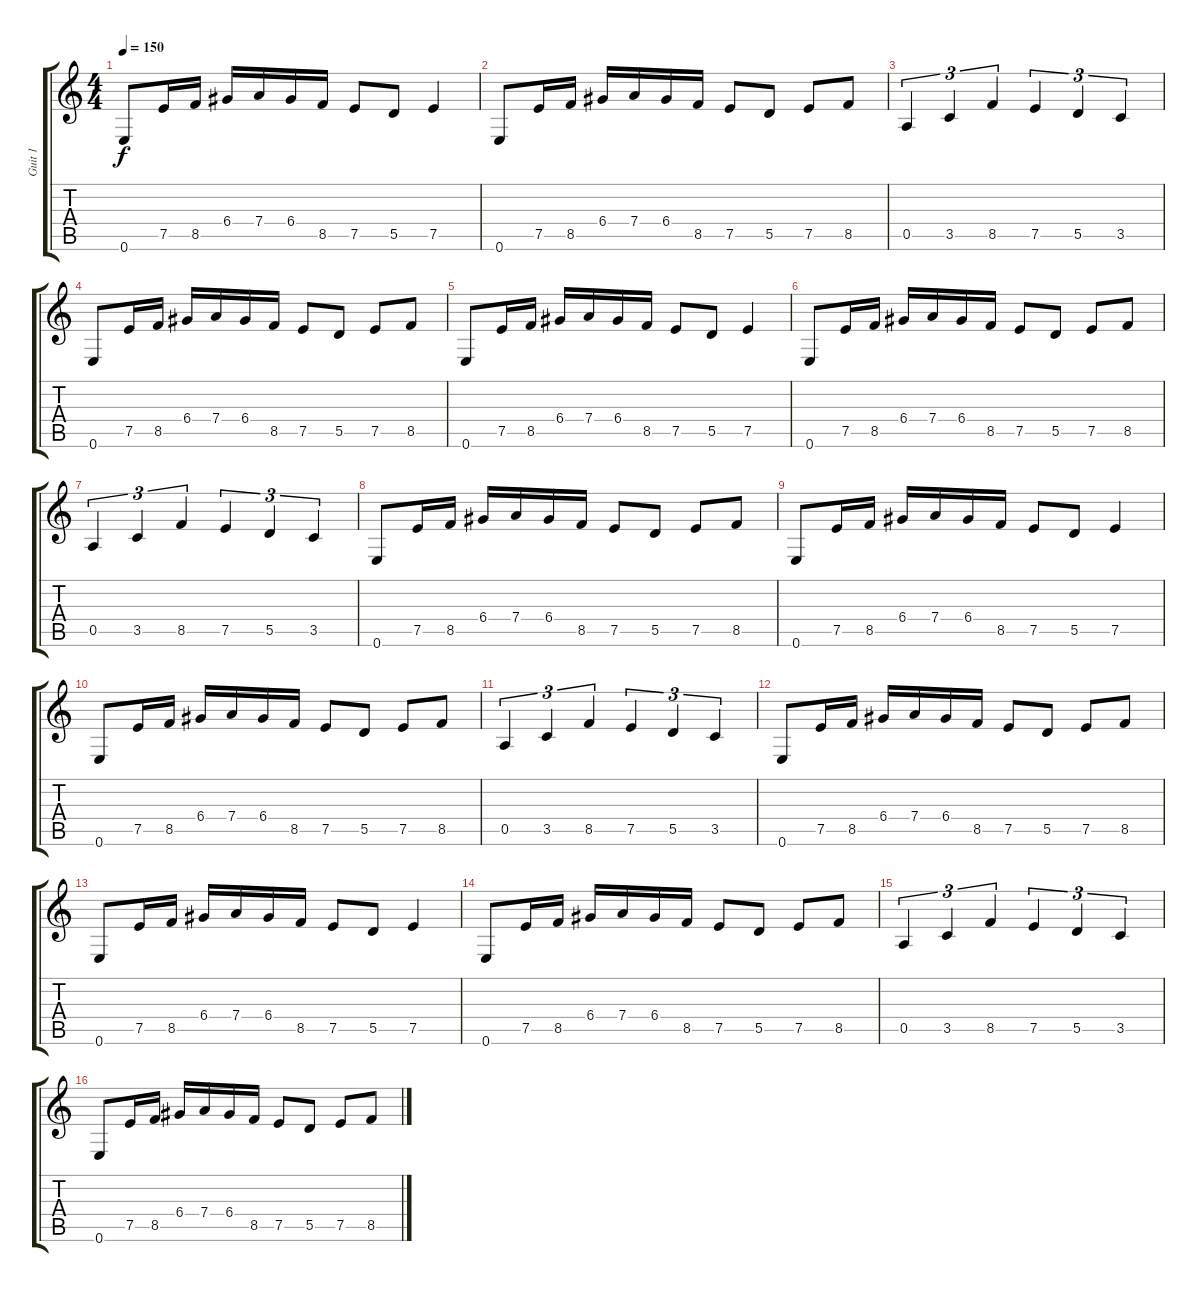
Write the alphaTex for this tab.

\track ("Guit 1" "Guit 1") {instrument distortionguitar}
\staff {score tabs}
\tuning (E4 B3 G3 D3 A2 E2) {hide}
\ts (4 4)
\tempo 150
\clef g2
\ks c
0.6.8{dy f} 7.5.16 8.5.16 6.4.16 7.4.16 6.4.16 8.5.16 7.5.8 5.5.8 7.5.4 |
0.6.8 7.5.16 8.5.16 6.4.16 7.4.16 6.4.16 8.5.16 7.5.8 5.5.8 7.5.8 8.5.8 |
0.5.4{tu (3 2)} 3.5.4{tu (3 2)} 8.5.4{tu (3 2)} 7.5.4{tu (3 2)} 5.5.4{tu (3 2)} 3.5.4{tu (3 2)} |
0.6.8 7.5.16 8.5.16 6.4.16 7.4.16 6.4.16 8.5.16 7.5.8 5.5.8 7.5.8 8.5.8 |
0.6.8 7.5.16 8.5.16 6.4.16 7.4.16 6.4.16 8.5.16 7.5.8 5.5.8 7.5.4 |
0.6.8 7.5.16 8.5.16 6.4.16 7.4.16 6.4.16 8.5.16 7.5.8 5.5.8 7.5.8 8.5.8 |
0.5.4{tu (3 2)} 3.5.4{tu (3 2)} 8.5.4{tu (3 2)} 7.5.4{tu (3 2)} 5.5.4{tu (3 2)} 3.5.4{tu (3 2)} |
0.6.8 7.5.16 8.5.16 6.4.16 7.4.16 6.4.16 8.5.16 7.5.8 5.5.8 7.5.8 8.5.8 |
0.6.8 7.5.16 8.5.16 6.4.16 7.4.16 6.4.16 8.5.16 7.5.8 5.5.8 7.5.4 |
0.6.8{volume 10} 7.5.16 8.5.16 6.4.16 7.4.16 6.4.16 8.5.16 7.5.8 5.5.8 7.5.8 8.5.8 |
0.5.4{tu (3 2)} 3.5.4{tu (3 2)} 8.5.4{tu (3 2)} 7.5.4{tu (3 2)} 5.5.4{tu (3 2)} 3.5.4{tu (3 2)} |
0.6.8{volume 8} 7.5.16 8.5.16 6.4.16 7.4.16 6.4.16 8.5.16 7.5.8 5.5.8 7.5.8 8.5.8 |
0.6.8 7.5.16 8.5.16 6.4.16 7.4.16 6.4.16 8.5.16 7.5.8 5.5.8 7.5.4 |
0.6.8{volume 6} 7.5.16 8.5.16 6.4.16 7.4.16 6.4.16 8.5.16 7.5.8 5.5.8 7.5.8 8.5.8 |
0.5.4{tu (3 2)} 3.5.4{tu (3 2)} 8.5.4{tu (3 2)} 7.5.4{tu (3 2)} 5.5.4{tu (3 2)} 3.5.4{tu (3 2)} |
0.6.8{volume 3} 7.5.16 8.5.16 6.4.16 7.4.16 6.4.16 8.5.16 7.5.8 5.5.8 7.5.8 8.5.8
